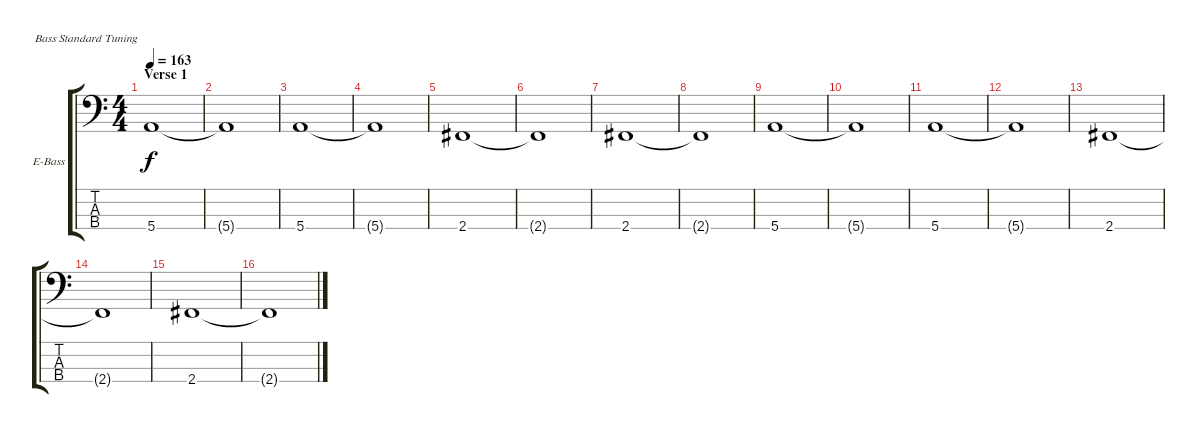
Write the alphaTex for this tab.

\bracketExtendMode groupsimilarinstruments
\firstSystemTrackNameOrientation horizontal
\otherSystemsTrackNameOrientation horizontal
\track ("Bass" "E-Bass") {instrument electricbassfinger}
\staff {score tabs}
\tuning (G2 D2 A1 E1)
\ts (4 4)
\section ("" "Verse 1")
\tempo 163
\clef f4
\scale
0.333333
\ks c
5.4.1{dy f} |
\scale
0.333333 5.4{t}.1 |
\scale
0.333333 5.4.1 |
\scale
0.333333 5.4{t}.1 |
\scale
0.333333 2.4.1 |
\scale
0.333333 2.4{t}.1 |
\scale
0.333333 2.4.1 |
\scale
0.333333 2.4{t}.1 |
\scale
0.333333 5.4.1 |
\scale
0.333333 5.4{t}.1 |
\scale
0.333333 5.4.1 |
\scale
0.333333 5.4{t}.1 |
\scale
0.333333 2.4.1 |
\scale
0.333333 2.4{t}.1 |
\scale
0.333333 2.4.1 |
\scale
0.333333 2.4{t}.1
